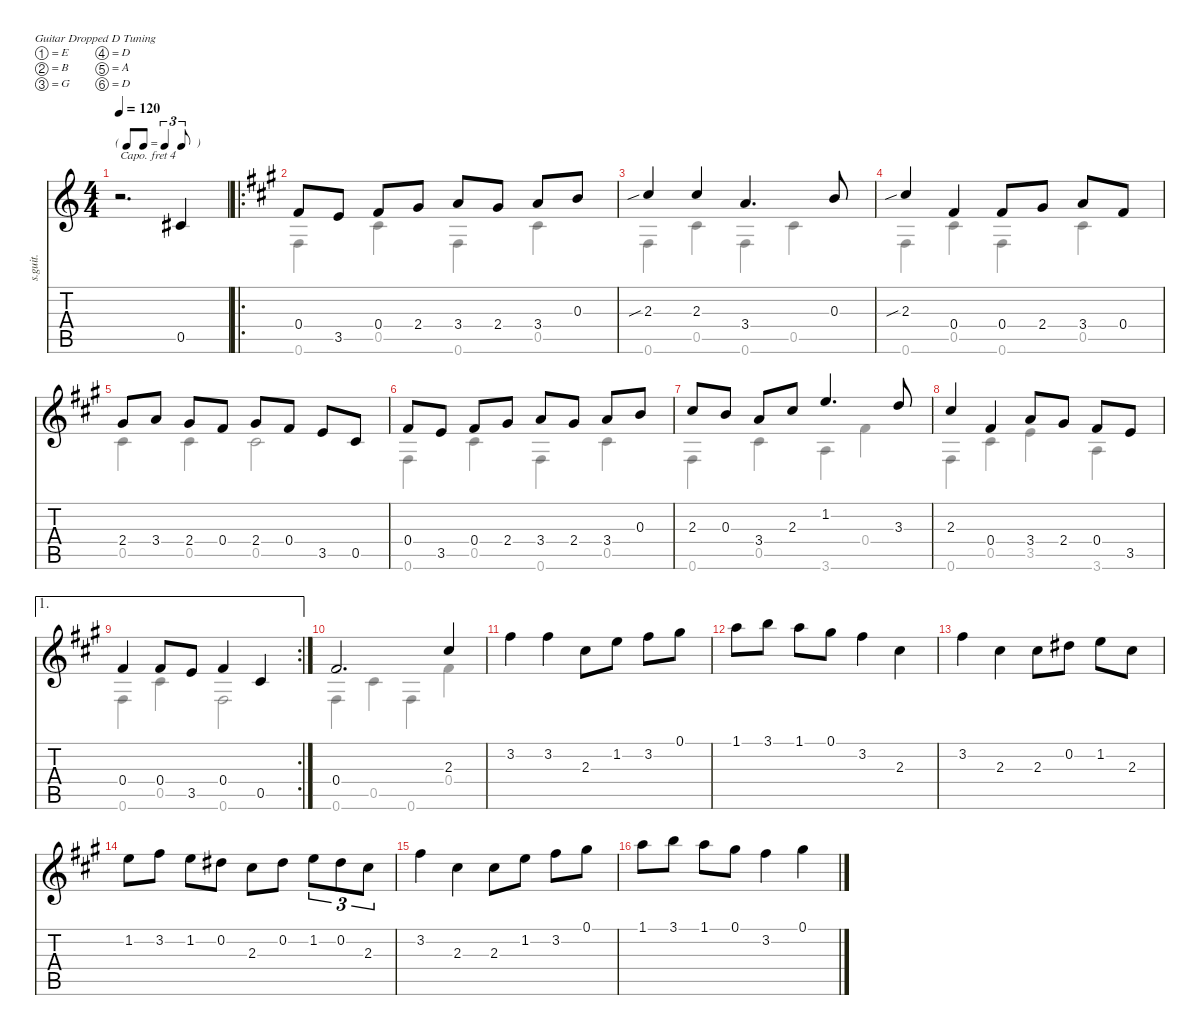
\defaultSystemsLayout 4
\hideDynamics
\bracketExtendMode nobrackets
\otherSystemsTrackNameOrientation horizontal
\track ("Steel Guitar" "s.guit.") {instrument acousticguitarsteel}
\staff {score tabs}
\capo 4
\tuning (E4 B3 G3 D3 A2 D2)
\voice
\ts (4 4)
\tf triplet8th
\tempo 120
\clef g2
\ks c
r.2{d dy mf instrument acousticguitarsteel beam Down} 0.5{acc #}.4{beam Up} |
\ro
\ks f#minor
0.4{acc #}.8{beam Up} 3.5{acc forcenatural}.8{beam Up} 0.4{acc #}.8{beam Up} 2.4{acc #}.8{beam Up} 3.4{acc forcenatural}.8{beam Up} 2.4{acc #}.8{beam Up} 3.4{acc forcenatural}.8{beam Up} 0.3{acc forcenatural}.8{beam Up} |
2.3{sib acc #}.4{beam Up} 2.3{acc #}.4{beam Up} 3.4{acc forcenatural}.4{d beam Up} 0.3{acc forcenatural}.8{beam Up} |
2.3{sib acc #}.4{beam Up} 0.4{acc #}.4{beam Up} 0.4{acc #}.8{beam Up} 2.4{acc #}.8{beam Up} 3.4{acc forcenatural}.8{beam Up} 0.4{acc #}.8{beam Up} |
2.4{acc #}.8{beam Up} 3.4{acc forcenatural}.8{beam Up} 2.4{acc #}.8{beam Up} 0.4{acc #}.8{beam Up} 2.4{acc #}.8{beam Up} 0.4{acc #}.8{beam Up} 3.5{acc forcenatural}.8{beam Up} 0.5{acc #}.8{beam Up} |
0.4{acc #}.8{beam Up} 3.5{acc forcenatural}.8{beam Up} 0.4{acc #}.8{beam Up} 2.4{acc #}.8{beam Up} 3.4{acc forcenatural}.8{beam Up} 2.4{acc #}.8{beam Up} 3.4{acc forcenatural}.8{beam Up} 0.3{acc forcenatural}.8{beam Up} |
2.3{acc #}.8{beam Up} 0.3{acc forcenatural}.8{beam Up} 3.4{acc forcenatural}.8{beam Up} 2.3{acc #}.8{beam Up} 1.2{acc forcenatural}.4{d beam Up} 3.3{acc forcenatural}.8{beam Up} |
2.3{acc #}.4{beam Up} 0.4{acc #}.4{beam Up} 3.4{acc forcenatural}.8{beam Up} 2.4{acc #}.8{beam Up} 0.4{acc #}.8{beam Up} 3.5{acc forcenatural}.8{beam Up} |
\ae 1
\rc 2
0.4{acc #}.4{beam Up} 0.4{acc #}.8{beam Up} 3.5{acc forcenatural}.8{beam Up} 0.4{acc #}.4{beam Up} 0.5{acc #}.4{beam Up} |
0.4{acc #}.2{d beam Up} 2.3{acc #}.4{beam Up} |
3.2{acc #}.4{beam Down} 3.2{acc #}.4{beam Down} 2.3{acc #}.8{beam Down} 1.2{acc forcenatural}.8{beam Down} 3.2{acc #}.8{beam Down} 0.1{acc #}.8{beam Down} |
1.1{acc forcenatural}.8{beam Down} 3.1{acc forcenatural}.8{beam Down} 1.1{acc forcenatural}.8{beam Down} 0.1{acc #}.8{beam Down} 3.2{acc #}.4{beam Down} 2.3{acc #}.4{beam Down} |
3.2{acc #}.4{beam Down} 2.3{acc #}.4{beam Down} 2.3{acc #}.8{beam Down} 0.2{acc #}.8{beam Down} 1.2{acc forcenatural}.8{beam Down} 2.3{acc #}.8{beam Down} |
1.2{acc forcenatural}.8{beam Down} 3.2{acc #}.8{beam Down} 1.2{acc forcenatural}.8{beam Down} 0.2{acc #}.8{beam Down} 2.3{acc #}.8{beam Down} 0.2{acc #}.8{beam Down} 1.2{acc forcenatural}.8{tu (3 2) beam Down} 0.2{acc #}.8{tu (3 2) beam Down} 2.3{acc #}.8{tu (3 2) beam Down} |
3.2{acc #}.4{beam Down} 2.3{acc #}.4{beam Down} 2.3{acc #}.8{beam Down} 1.2{acc forcenatural}.8{beam Down} 3.2{acc #}.8{beam Down} 0.1{acc #}.8{beam Down} |
1.1{acc forcenatural}.8{beam Down} 3.1{acc forcenatural}.8{beam Down} 1.1{acc forcenatural}.8{beam Down} 0.1{acc #}.8{beam Down} 3.2{acc #}.4{beam Down} 0.1{acc #}.4{beam Down}
\voice
\clef g2
\ottava regular
\simile none
\ks c
|
\ks f#minor
0.6{acc #}.4{beam Down} 0.5{acc #}.4{beam Down} 0.6{acc #}.4{beam Down} 0.5{acc #}.4{beam Down} |
0.6{acc #}.4{beam Down} 0.5{acc #}.4{beam Down} 0.6{acc #}.4{beam Down} 0.5{acc #}.4{beam Down} |
0.6{acc #}.4{beam Down} 0.5{acc #}.4{beam Down} 0.6{acc #}.4{beam Down} 0.5{acc #}.4{beam Down} |
0.5{acc #}.4{beam Down} 0.5{acc #}.4{beam Down} 0.5{acc #}.2{beam Down} |
0.6{acc #}.4{beam Down} 0.5{acc #}.4{beam Down} 0.6{acc #}.4{beam Down} 0.5{acc #}.4{beam Down} |
0.6{acc #}.4{beam Down} 0.5{acc #}.4{beam Down} 3.6{acc forcenatural}.4{beam Down} 0.4{acc #}.4{beam Down} |
0.6{acc #}.4{beam Down} 0.5{acc #}.4{beam Down} 3.5{acc forcenatural}.4{beam Down} 3.6{acc forcenatural}.4{beam Down} |
0.6{acc #}.4{beam Down} 0.5{acc #}.4{beam Down} 0.6{acc #}.2{beam Down} |
0.6{acc #}.4{beam Down} 0.5{acc #}.4{beam Down} 0.6{acc #}.4{beam Down} 0.4{acc #}.4{beam Down} |
|
|
|
|
|
